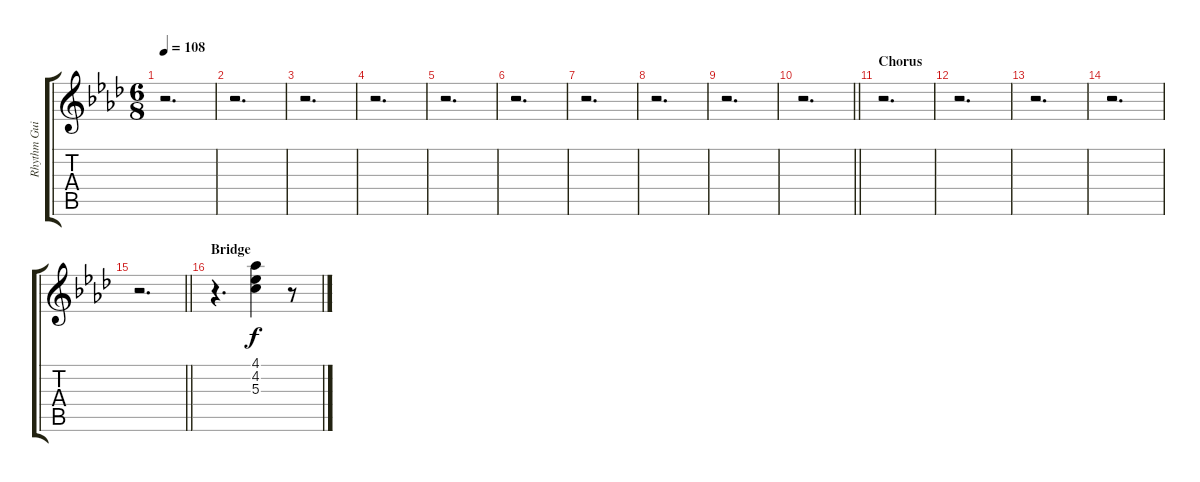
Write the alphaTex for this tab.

\track ("Rhythm Guitar #2" "Rhythm Gui") {instrument overdrivenguitar}
\staff {score tabs}
\tuning (E4 B3 G3 D3 A2 E2) {hide}
\ts (6 8)
\tempo 108
\clef g2
\ks ab
r.2{d dy f} |
r.2{d} |
r.2{d} |
r.2{d} |
r.2{d} |
r.2{d} |
r.2{d} |
r.2{d} |
r.2{d} |
\barLineRight lightlight
r.2{d} |
\section ("" "Chorus")
r.2{d} |
r.2{d} |
r.2{d} |
r.2{d} |
\barLineRight lightlight
r.2{d} |
\section ("" "Bridge")
r.4{d} (4.1 4.2 5.3).4 r.8
